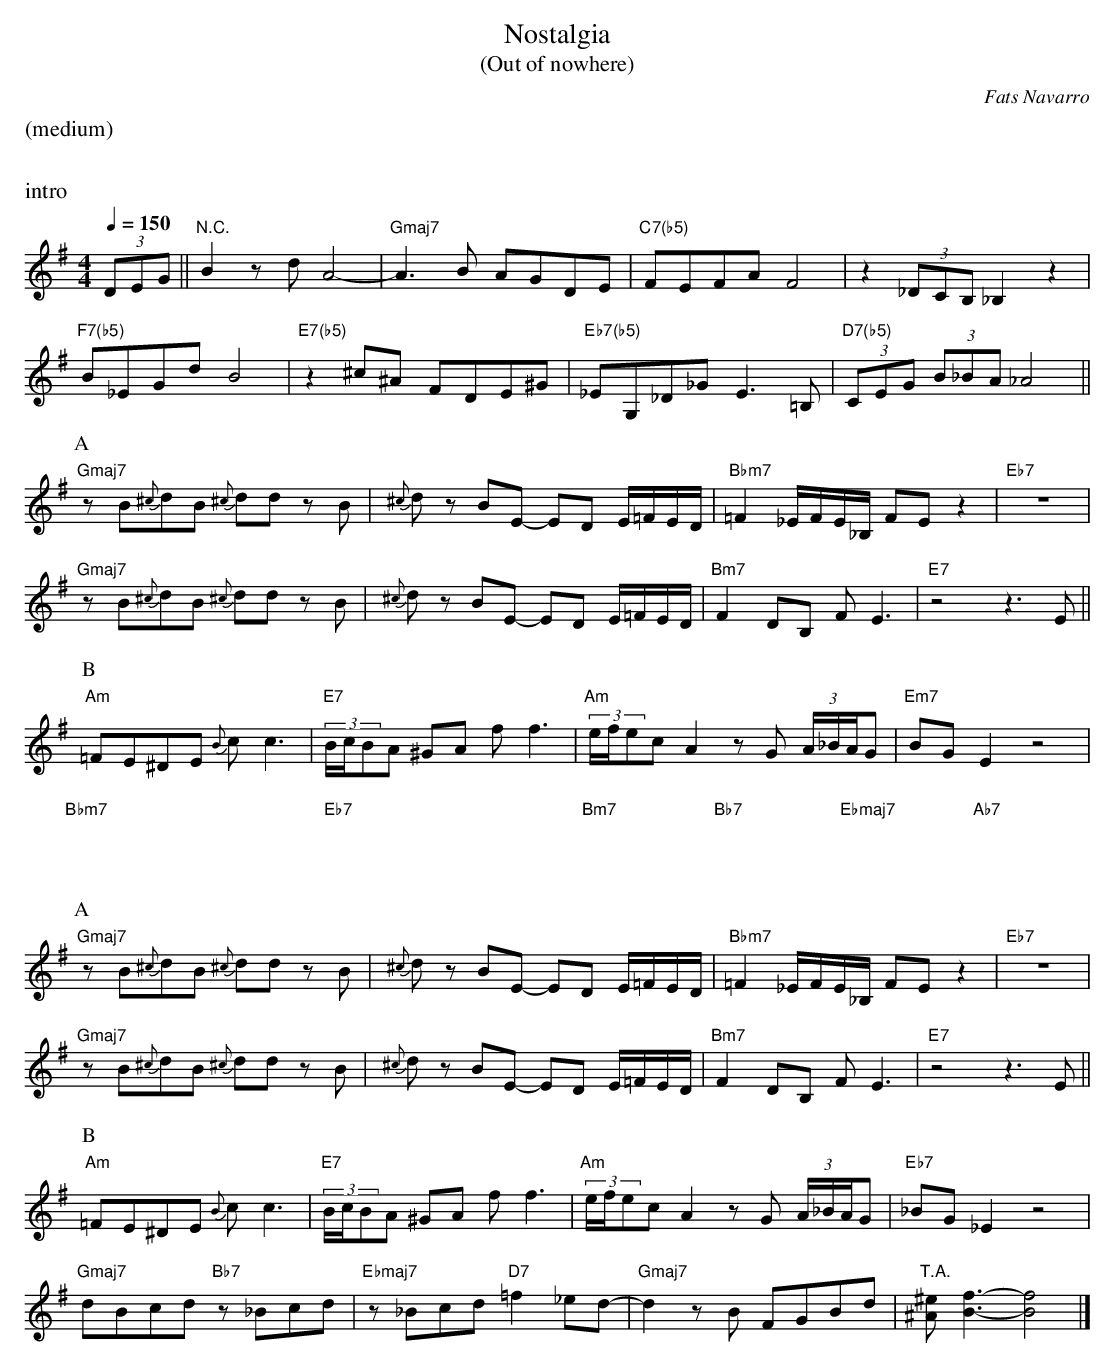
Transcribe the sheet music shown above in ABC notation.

X:1
T: Nostalgia
T: (Out of nowhere)
M:4/4
L:1/8
C:Fats Navarro
Q:1/4=150
K:G
%%text (medium)
%%vskip 20
%%text intro
(3DEG || "N.C."B2zd A4- | "Gmaj7"A3B AGDE |"C7(b5)" FEFA F4 | z2 (3_DCB, _B,2z2 |
"F7(b5)"B_EGd B4 | "E7(b5)"z2^c^A FDE^G | "Eb7(b5)"_EG,_D_G E3=B, | "D7(b5)"(3CEG (3B_BA _A4 ||
P: A
"Gmaj7"zB{^c}dB {^c}dd zB | {^c}dz BE- ED E/=F/E/D/ |"Bbm7"=F2 _E/F/E/_B,/ FEz2 | "Eb7"z8 |
"Gmaj7"zB{^c}dB {^c}dd zB | {^c}dz BE- ED E/=F/E/D/ |"Bm7"F2DB, FE3 | "E7"z4 z3E ||
P: B
"Am"=FE^DE {B}cc3 | "E7"(3B/c/BA ^GA ff3 | "Am"(3e/f/ecA2 zG (3A/_B/A/G | "Em7"BGE2 z4|
"Bbm7"x4x4 | "Eb7"x4x4 | "Bm7"x4  "Bb7"x4 | "Ebmaj7"x4 "Ab7"x4 ||
P: A
"Gmaj7"zB{^c}dB {^c}dd zB | {^c}dz BE- ED E/=F/E/D/ |"Bbm7"=F2 _E/F/E/_B,/ FEz2 | "Eb7"z8 |
"Gmaj7"zB{^c}dB {^c}dd zB | {^c}dz BE- ED E/=F/E/D/ |"Bm7"F2DB, FE3 | "E7"z4 z3E ||
P: B
"Am"=FE^DE {B}cc3 | "E7"(3B/c/BA ^GA ff3 | "Am"(3e/f/ecA2 zG (3A/_B/A/G | "Eb7"_BG_E2 z4|
"Gmaj7"dBcd "Bb7"z_Bcd | "Ebmaj7"z_Bcd "D7"=f2_ed- | "Gmaj7"d2zB FGBd | "T.A."[^e^A][f3-B3-][f4B4] |]
